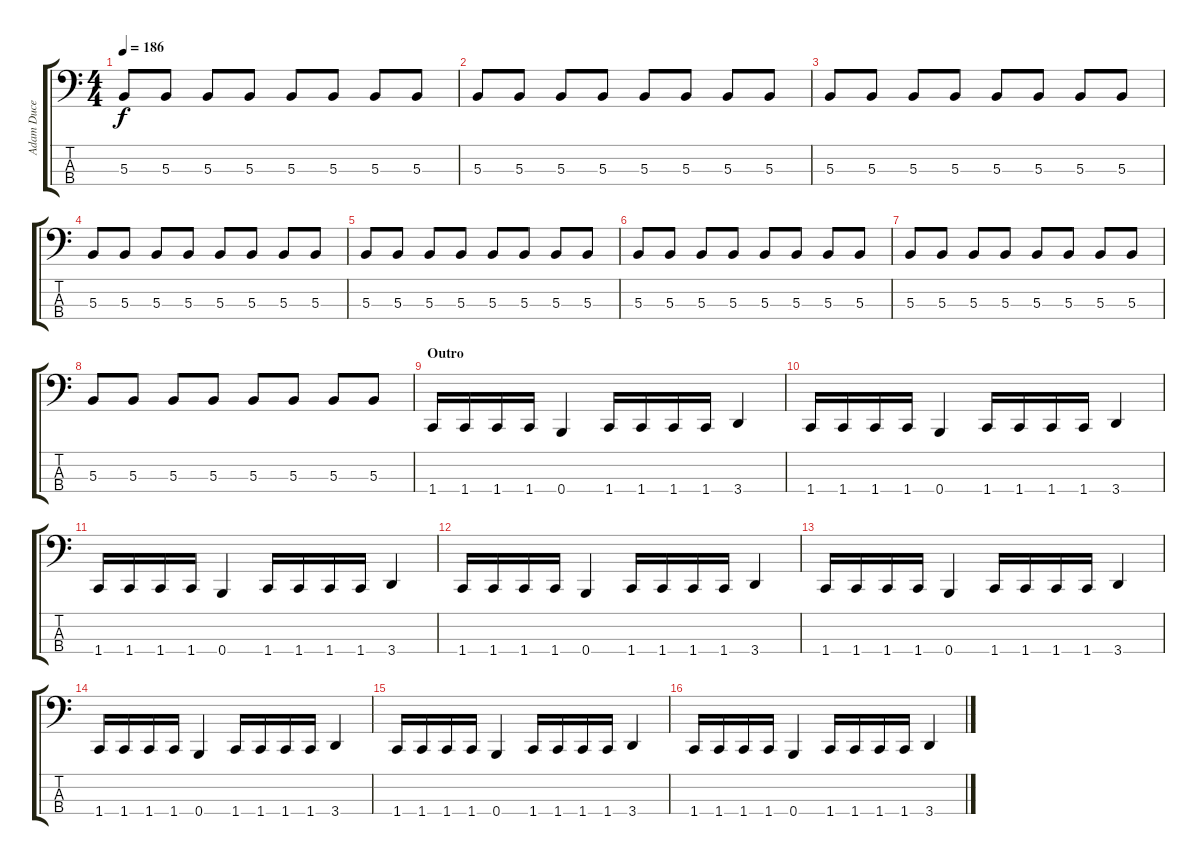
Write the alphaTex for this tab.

\track ("Adam Duce" "Adam Duce") {instrument electricbassfinger}
\staff {score tabs}
\tuning (E2 B1 Gb1 B0) {hide}
\ts (4 4)
\tempo 186
\clef f4
\ks c
5.3.8{dy f} 5.3.8 5.3.8 5.3.8 5.3.8 5.3.8 5.3.8 5.3.8 |
5.3.8 5.3.8 5.3.8 5.3.8 5.3.8 5.3.8 5.3.8 5.3.8 |
5.3.8 5.3.8 5.3.8 5.3.8 5.3.8 5.3.8 5.3.8 5.3.8 |
5.3.8 5.3.8 5.3.8 5.3.8 5.3.8 5.3.8 5.3.8 5.3.8 |
5.3.8 5.3.8 5.3.8 5.3.8 5.3.8 5.3.8 5.3.8 5.3.8 |
5.3.8 5.3.8 5.3.8 5.3.8 5.3.8 5.3.8 5.3.8 5.3.8 |
5.3.8 5.3.8 5.3.8 5.3.8 5.3.8 5.3.8 5.3.8 5.3.8 |
5.3.8 5.3.8 5.3.8 5.3.8 5.3.8 5.3.8 5.3.8 5.3.8 |
\section ("" "Outro")
1.4.16 1.4.16 1.4.16 1.4.16 0.4.4 1.4.16 1.4.16 1.4.16 1.4.16 3.4.4 |
1.4.16 1.4.16 1.4.16 1.4.16 0.4.4 1.4.16 1.4.16 1.4.16 1.4.16 3.4.4 |
1.4.16 1.4.16 1.4.16 1.4.16 0.4.4 1.4.16 1.4.16 1.4.16 1.4.16 3.4.4 |
1.4.16 1.4.16 1.4.16 1.4.16 0.4.4 1.4.16 1.4.16 1.4.16 1.4.16 3.4.4 |
1.4.16 1.4.16 1.4.16 1.4.16 0.4.4 1.4.16 1.4.16 1.4.16 1.4.16 3.4.4 |
1.4.16 1.4.16 1.4.16 1.4.16 0.4.4 1.4.16 1.4.16 1.4.16 1.4.16 3.4.4 |
1.4.16 1.4.16 1.4.16 1.4.16 0.4.4 1.4.16 1.4.16 1.4.16 1.4.16 3.4.4 |
1.4.16 1.4.16 1.4.16 1.4.16 0.4.4 1.4.16 1.4.16 1.4.16 1.4.16 3.4.4
